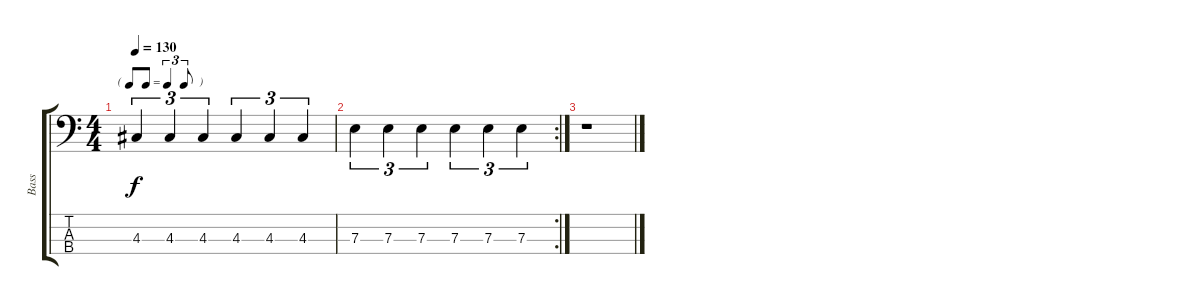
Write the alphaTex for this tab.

\track ("Bass" "Bass") {instrument electricbassfinger}
\staff {score tabs}
\tuning (G2 D2 A1 E1) {hide}
\ts (4 4)
\tf triplet8th
\tempo 130
\clef f4
\ks c
4.3.4{tu (3 2) dy f} 4.3.4{tu (3 2)} 4.3.4{tu (3 2)} 4.3.4{tu (3 2)} 4.3.4{tu (3 2)} 4.3.4{tu (3 2)} |
\rc 2
7.3.4{tu (3 2)} 7.3.4{tu (3 2)} 7.3.4{tu (3 2)} 7.3.4{tu (3 2)} 7.3.4{tu (3 2)} 7.3.4{tu (3 2)} |
r.1
